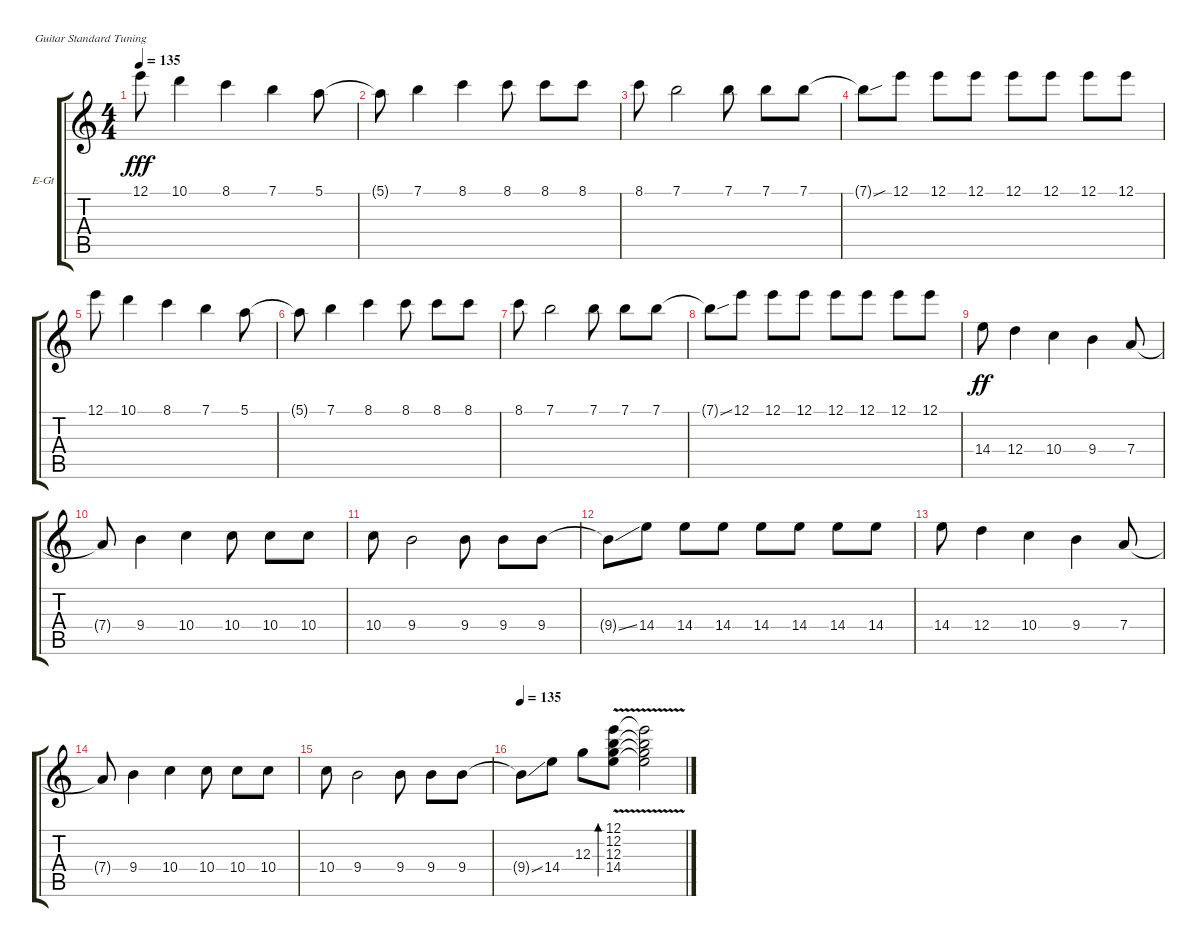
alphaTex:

\defaultSystemsLayout 4
\bracketExtendMode groupsimilarinstruments
\firstSystemTrackNameOrientation horizontal
\otherSystemsTrackNameOrientation horizontal
\track ("Kane" "E-Gt") {instrument electricguitarclean}
\staff {score tabs}
\tuning (E4 B3 G3 D3 A2 E2)
\ts (4 4)
\tempo 135
\clef g2
\ks c
12.1.8{dy fff} 10.1.4 8.1.4 7.1.4 5.1.8 |
5.1{t}.8 7.1.4 8.1.4 8.1.8 8.1.8 8.1.8 |
8.1.8 7.1.2 7.1.8 7.1.8 7.1.8 |
7.1{sou t}.8 12.1.8 12.1.8 12.1.8 12.1.8 12.1.8 12.1.8 12.1.8 |
12.1.8 10.1.4 8.1.4 7.1.4 5.1.8 |
5.1{t}.8 7.1.4 8.1.4 8.1.8 8.1.8 8.1.8 |
8.1.8 7.1.2 7.1.8 7.1.8 7.1.8 |
7.1{sou t}.8 12.1.8 12.1.8 12.1.8 12.1.8 12.1.8 12.1.8 12.1.8 |
14.4.8{dy ff} 12.4.4 10.4.4 9.4.4 7.4.8 |
7.4{t}.8 9.4.4 10.4.4 10.4.8 10.4.8 10.4.8 |
10.4.8 9.4.2 9.4.8 9.4.8 9.4.8 |
9.4{ss t}.8 14.4.8 14.4.8 14.4.8 14.4.8 14.4.8 14.4.8 14.4.8 |
14.4.8 12.4.4 10.4.4 9.4.4 7.4.8 |
7.4{t}.8 9.4.4 10.4.4 10.4.8 10.4.8 10.4.8 |
10.4.8 9.4.2 9.4.8 9.4.8 9.4.8 |
\tempo 135
9.4{ss t}.8 14.4.8 12.3.8 (12.1{v} 12.2{v} 12.3{v} 14.4{v}).8{bd 177} (12.1{v t} 12.2{v t} 12.3{v t} 14.4{v t}).2
